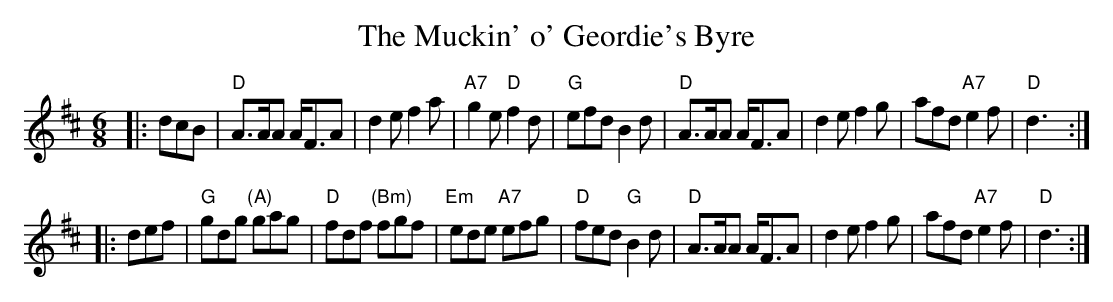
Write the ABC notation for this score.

X:1
T: The Muckin' o' Geordie's Byre
M: 6/8
L: 1/8
K: D
|: dcB  \
| "D"A>AA A<FA | d2e f2a | "A7"g2e "D"f2d | "G"efd B2d \
| "D"A>AA A<FA | d2e f2g | afd "A7"e2f | "D"d3 :|
|: def \
| "G"gdg "(A)"gag | "D"fdf "(Bm)"fgf | "Em"ede "A7"efg | "D"fed "G"B2d \
| "D"A>AA A<FA | d2e f2g | afd "A7"e2f | "D"d3 :|
